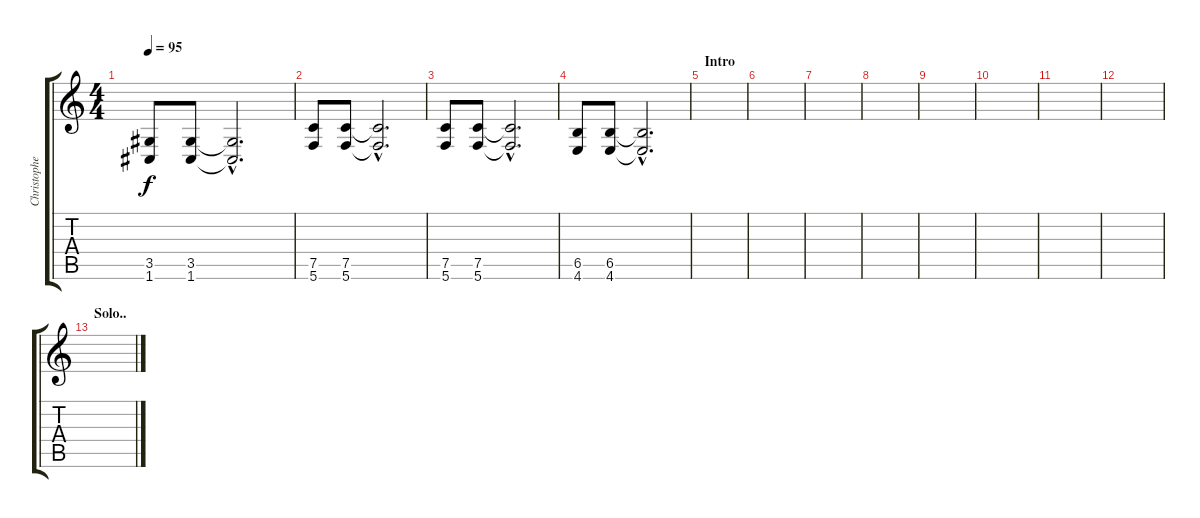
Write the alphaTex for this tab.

\track ("Christopher (R)" "Christophe") {instrument distortionguitar}
\staff {score tabs}
\tuning (C4 G3 Eb3 Bb2 F2 C2) {hide}
\ts (4 4)
\tempo 95
\clef g2
\ks c
(3.5 1.6).8{dy f} (3.5 1.6).8 (3.5{hac t} 1.6{hac t}).2{d} |
(7.5 5.6).8 (7.5 5.6).8 (7.5{hac t} 5.6{hac t}).2{d} |
(7.5 5.6).8 (7.5 5.6).8 (7.5{hac t} 5.6{hac t}).2{d} |
(6.5 4.6).8 (6.5 4.6).8 (6.5{hac t} 4.6{hac t}).2{d} |
\section ("" "Intro")
|
|
|
|
|
|
|
|
\section ("" "Solo..")
